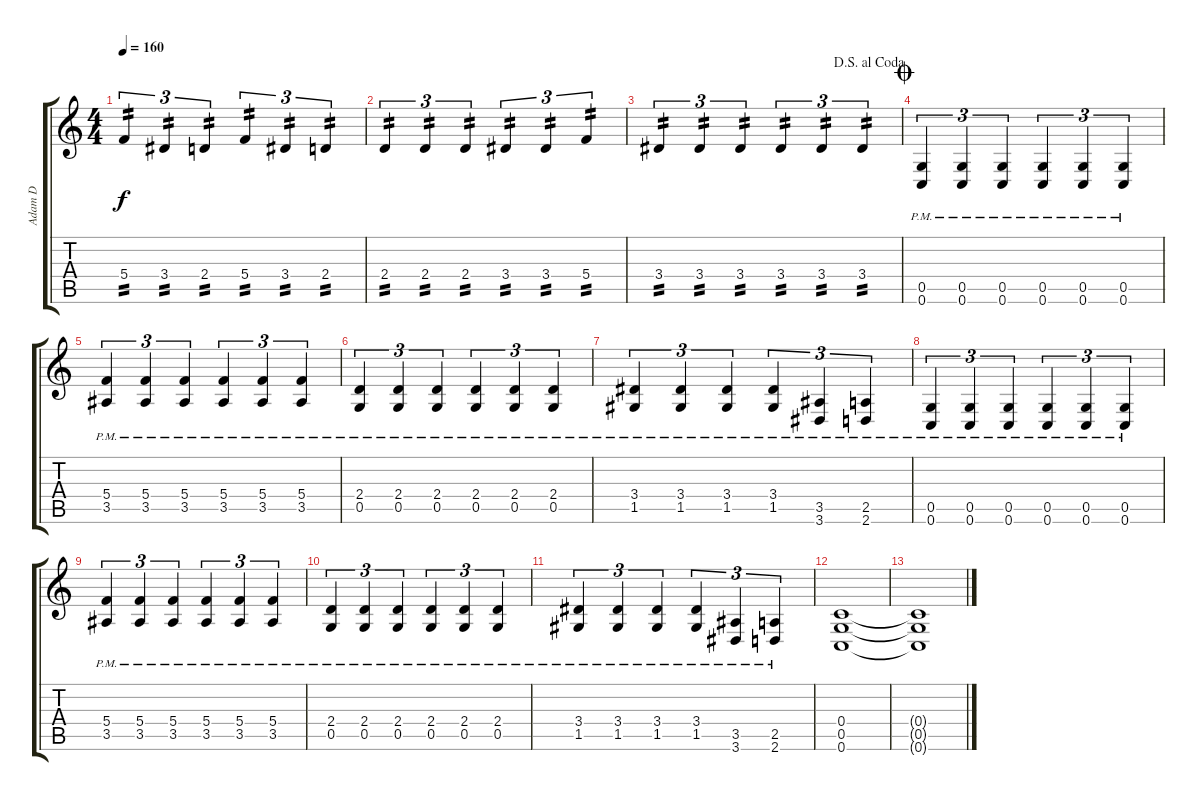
\track ("Adam D" "Adam D") {instrument distortionguitar}
\staff {score tabs}
\tuning (D4 A3 F3 C3 G2 C2) {hide}
\ts (4 4)
\tempo 160
\clef g2
\ks c
5.4.4{tu (3 2) tp 2 dy f} 3.4.4{tu (3 2) tp 2} 2.4.4{tu (3 2) tp 2} 5.4.4{tu (3 2) tp 2} 3.4.4{tu (3 2) tp 2} 2.4.4{tu (3 2) tp 2} |
2.4.4{tu (3 2) tp 2} 2.4.4{tu (3 2) tp 2} 2.4.4{tu (3 2) tp 2} 3.4.4{tu (3 2) tp 2} 3.4.4{tu (3 2) tp 2} 5.4.4{tu (3 2) tp 2} |
\jump dalsegnoalcoda
3.4.4{tu (3 2) tp 2} 3.4.4{tu (3 2) tp 2} 3.4.4{tu (3 2) tp 2} 3.4.4{tu (3 2) tp 2} 3.4.4{tu (3 2) tp 2} 3.4.4{tu (3 2) tp 2} |
\jump coda
(0.5{pm} 0.6{pm}).4{tu (3 2)} (0.5{pm} 0.6{pm}).4{tu (3 2)} (0.5{pm} 0.6{pm}).4{tu (3 2)} (0.5{pm} 0.6{pm}).4{tu (3 2)} (0.5{pm} 0.6{pm}).4{tu (3 2)} (0.5{pm} 0.6{pm}).4{tu (3 2)} |
(5.4{pm} 3.5{pm}).4{tu (3 2)} (5.4{pm} 3.5{pm}).4{tu (3 2)} (5.4{pm} 3.5{pm}).4{tu (3 2)} (5.4{pm} 3.5{pm}).4{tu (3 2)} (5.4{pm} 3.5{pm}).4{tu (3 2)} (5.4{pm} 3.5{pm}).4{tu (3 2)} |
(2.4{pm} 0.5{pm}).4{tu (3 2)} (2.4{pm} 0.5{pm}).4{tu (3 2)} (2.4{pm} 0.5{pm}).4{tu (3 2)} (2.4{pm} 0.5{pm}).4{tu (3 2)} (2.4{pm} 0.5{pm}).4{tu (3 2)} (2.4{pm} 0.5{pm}).4{tu (3 2)} |
(3.4{pm} 1.5{pm}).4{tu (3 2)} (3.4{pm} 1.5{pm}).4{tu (3 2)} (3.4{pm} 1.5{pm}).4{tu (3 2)} (3.4{pm} 1.5{pm}).4{tu (3 2)} (3.5{pm} 3.6{pm}).4{tu (3 2)} (2.5{pm} 2.6{pm}).4{tu (3 2)} |
(0.5{pm} 0.6{pm}).4{tu (3 2)} (0.5{pm} 0.6{pm}).4{tu (3 2)} (0.5{pm} 0.6{pm}).4{tu (3 2)} (0.5{pm} 0.6{pm}).4{tu (3 2)} (0.5{pm} 0.6{pm}).4{tu (3 2)} (0.5{pm} 0.6{pm}).4{tu (3 2)} |
(5.4{pm} 3.5{pm}).4{tu (3 2)} (5.4{pm} 3.5{pm}).4{tu (3 2)} (5.4{pm} 3.5{pm}).4{tu (3 2)} (5.4{pm} 3.5{pm}).4{tu (3 2)} (5.4{pm} 3.5{pm}).4{tu (3 2)} (5.4{pm} 3.5{pm}).4{tu (3 2)} |
(2.4{pm} 0.5{pm}).4{tu (3 2)} (2.4{pm} 0.5{pm}).4{tu (3 2)} (2.4{pm} 0.5{pm}).4{tu (3 2)} (2.4{pm} 0.5{pm}).4{tu (3 2)} (2.4{pm} 0.5{pm}).4{tu (3 2)} (2.4{pm} 0.5{pm}).4{tu (3 2)} |
(3.4{pm} 1.5{pm}).4{tu (3 2)} (3.4{pm} 1.5{pm}).4{tu (3 2)} (3.4{pm} 1.5{pm}).4{tu (3 2)} (3.4{pm} 1.5{pm}).4{tu (3 2)} (3.5{pm} 3.6{pm}).4{tu (3 2)} (2.5{pm} 2.6{pm}).4{tu (3 2)} |
(0.4 0.5 0.6).1 |
(0.4{t} 0.5{t} 0.6{t}).1
